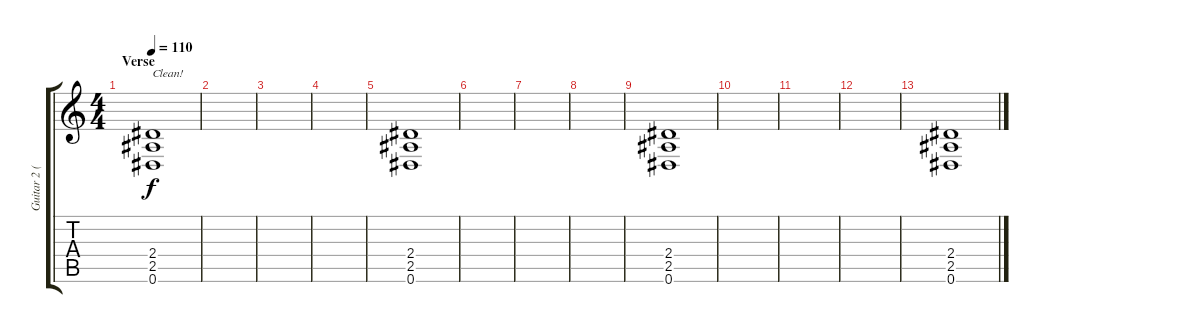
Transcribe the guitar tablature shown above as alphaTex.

\track ("Guitar 2 (Eb)" "Guitar 2 (") {instrument distortionguitar}
\staff {score tabs}
\tuning (Eb4 Bb3 Gb3 Db3 Ab2 Eb2) {hide}
\ts (4 4)
\section ("" "Verse")
\tempo 110
\clef g2
\ks c
(2.4 2.5 0.6).1{txt "Clean!" dy f instrument electricguitarclean} |
|
|
|
(2.4 2.5 0.6).1 |
|
|
|
(2.4 2.5 0.6).1 |
|
|
|
(2.4 2.5 0.6).1
